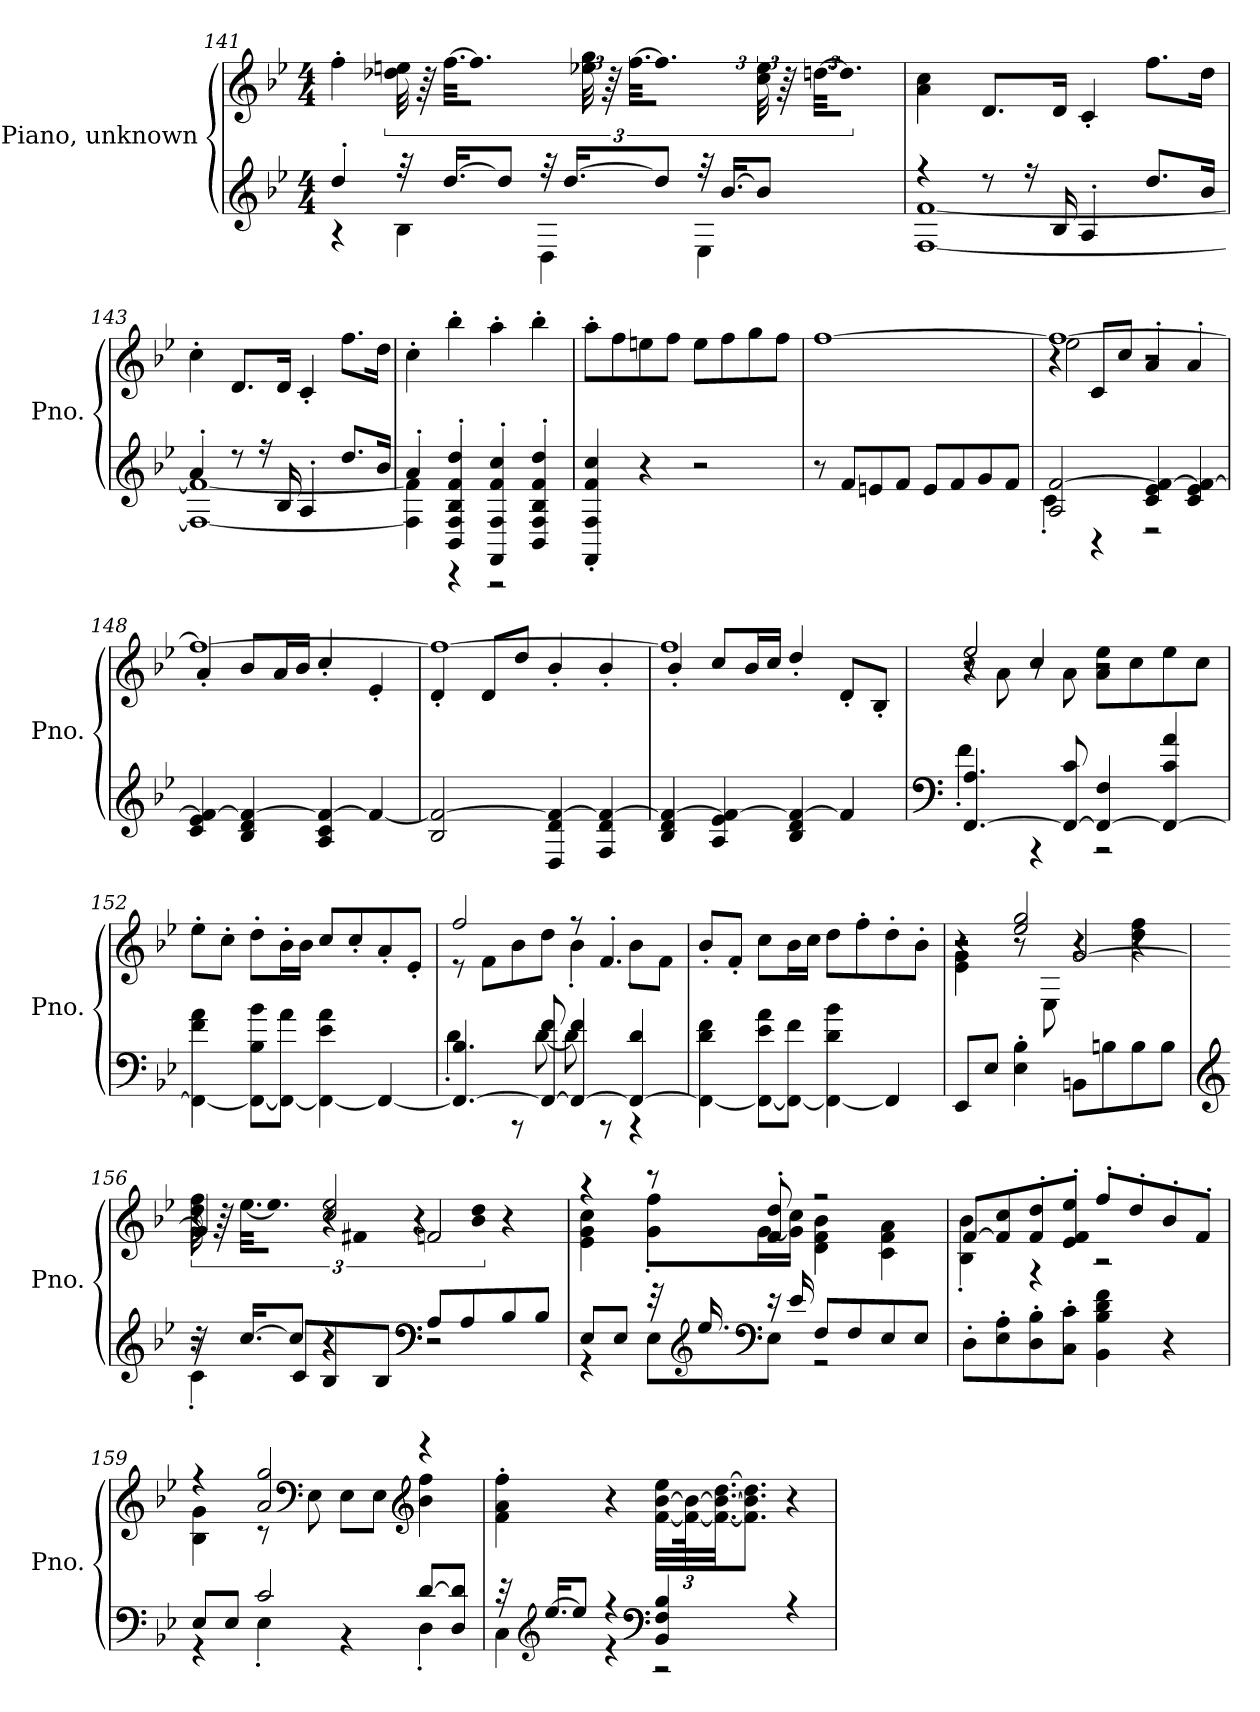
**kern	**kern
*part1	*part1
*staff2	*staff1
*I"Piano, unknown	*
*I'Pno.	*
*clefG2	*clefG2
*k[b-e-]	*k[b-e-]
*M4/4	*M4/4
=141	=141
*^	*
4dd'/	4r	4ff'\
32r	4B-\	48dd-X\ 48een\
.	.	96r
[16.dd/KL	.	[48.ff\KKL
.	.	8.ff\J]
8dd/J]	.	.
32r	4D\	48ee-X\ 48gg\
.	.	96r
[16.dd/KL	.	[48.ff\KKL
.	.	8.ff\J]
8dd/J]	.	.
32r	4E-\	48cc\ 48ee-\
.	.	96r
[16.b-/KL	.	[48.ddn\KKL
.	.	8.dd\J]
8b-/J]	.	.
!!LO:PB:g=z
=142	=142	=142
4r	[1F [1f	4a\ 4cc\
8r	.	8.d/L
16r	.	.
16B-/	.	16d/Jk
4A'/	.	4c'/
8.dd/L	.	8.ff\L
16b-/Jk	.	16dd\Jk
=143	=143	=143
4a'/	1F_ 1f_	4cc'\
8r	.	8.d/L
16r	.	.
16B-/	.	16d/Jk
4A'/	.	4c'/
8.dd/L	.	8.ff\L
16b-/Jk	.	16dd\Jk
=144	=144	=144
4a'/	4F\] 4f\]	4cc'\
4BB-/' 4F/' 4B-/' 4f/' 4dd/'	4r	4bb-'\
4FF/' 4F/' 4f/' 4cc/'	2r	4aa'\
4BB-/' 4F/' 4B-/' 4f/' 4dd/'	.	4bb-'\
*v	*v	*
=145	=145
4FF/' 4F/' 4f/' 4cc/'	8aa'\L
.	8ff\
4r	8een\
.	8ff\J
2r	8ee\L
.	8ff\
.	8gg\
.	8ff\J
=146	=146
8r	[1ff
8f/L	.
8en/	.
8f/J	.
8e/L	.
8f/	.
8g/	.
8f/J	.
!!LO:LB:g=z
=147	=147
*^	*^
*	*	*	*^
2A/ [2f/	4c'\	1ff_	2ee-\	4r
.	4r	.	.	8c/L
.	.	.	.	8cc/J
4c/ 4e-/ 4f/_	2r	.	2r	4a'/
4c/ 4e-/ 4f/_	.	.	.	4a'/
*v	*v	*	*	*
*	*	*v	*v
=148	=148	=148
4c/ 4e-/ 4f/_	1ff_	4a'/
4B-/ 4d/ 4f/_	.	8b-/L
.	.	16a/L
.	.	16b-/JJ
4A/ 4c/ 4f/_	.	4cc'/
4f/_	.	4e-'/
=149	=149	=149
2B-/ 2f/_	1ff_	4d'/
.	.	8d/L
.	.	8dd/J
4D/ 4d/ 4f/_	.	4b-'/
4F/ 4d/ 4f/_	.	4b-'/
=150	=150	=150
4B-/ 4d/ 4f/_	1ff]	4b-'/
4A/ 4e-/ 4f/_	.	8cc/L
.	.	16b-/L
.	.	16cc/JJ
4B-/ 4d/ 4f/_	.	4dd'/
4f/]	.	8d'/L
.	.	8B-'/J
*	*v	*v
=151	=151
*clefF4	*
*^	*^
*	*	*	*^
[4.FF/ 4.A/	4f'\	2ee-/	8r	4r
.	.	.	8a\	.
.	4r	.	8r	4cc/
8FF/_ 8c/	.	.	8a\	.
4FF/_ 4F/	2r	2r	8a\ 8ee-\L	2r
.	.	.	8cc\	.
4FF/_ 4c/ 4a/	.	.	8ee-\	.
.	.	.	8cc\J	.
*v	*v	*	*	*
*	*v	*v	*v
!!LO:LB:g=z
=152	=152
4FF\_ 4f\ 4a\	8ee-'\L
.	8cc'\J
8FF\_ 8B-\ 8b-\L	8dd'\L
8FF\_ 8a\J	16b-'\L
.	16b-\JJ
4FF\_ 4e-\ 4a\	8cc/L
.	8cc'/
4FF/_	8a'/
.	8e-'/J
=153	=153
*^	*^
4.FF/_ 4.B-/	4d'\	2ff/	8r
.	.	.	8f\L
.	8r	.	8b-\
8FF/_ 8f/	[8d\	.	8dd\J
4FF/_ 4f/	8d\]	8r	4b-'\
.	8r	4.f'/	.
4FF/_ 4d/	4r	.	8b-'\L
.	.	.	8f\J
*v	*v	*	*
*	*v	*v
=154	=154
4FF\_ 4d\ 4f\	8b-'/L
.	8f'/J
8FF\_ 8e-\ 8a\L	8cc\L
8FF\_ 8f\J	16b-\L
.	16cc\JJ
4FF\_ 4d\ 4b-\	8dd\L
.	8ff'\
4FF/]	8dd'\
.	8b-'\J
=155	=155
*	*^
*	*	*^
8EE-/L	4r	4e-\ 4g\	2r
8E-/J	.	.	.
4E-\' 4B-\'	2ee-/ 2gg/	8r	.
.	.	8E-\	.
8BBn\L	.	4r	[2g/
8Bn\	.	.	.
8B\	4r	4dd\ 4ff\	.
8B\J	.	.	.
!!LO:LB:g=z	!!	!!
=156	=156	=156	=156
*clefG2	*	*	*
*^	*	*	*
*	*^	*	*	*
32r	4c'\	8r	4r	48dd\ 48ff\	4g/]
.	.	.	.	96r	.
[16.cc/KL	.	.	.	[48.ee-\KKL	.
.	.	.	.	8.ee-\J]	.
8cc/J]	.	8c/L	.	.	.
4r	4r	8B-/	2cc/ 2ee-/	4f#X\	4r
.	.	8B-/J	.	.	.
*clefF4	*	*	*	*	*
2r	2r	8A/L	.	4r	2fn/
.	.	8A/	.	.	.
.	.	8B-/	4r	4b-\ 4dd\	.
.	.	8B-/J	.	.	.
*	*v	*v	*	*	*
*	*	*	*v	*v
=157	=157	=157	=157
8E-/L	4r	4r	4e-\ 4g\ 4cc\
8E-/J	.	.	.
32r	8E-\L	8r	8g\' 8ff\'L
*clefG2	*	*	*
16.ee-/	.	.	.
*clefF4	*	*	*
16r	8E-\J	8f/' 8dd/'	[16g\L
16e-/	.	.	16g\] 16cc\JJ
8F/L	2r	2r	4d\ 4f\ 4b-\
8F/	.	.	.
8E-/	.	.	4c\ 4f\ 4a\
8E-/J	.	.	.
*v	*v	*	*
=158	=158	=158
8D'\L	[8f/L	4B-\' 4b-\'
8E-\' 8A\'	8f/] 8cc/	.
8D\' 8B-\'	8f/' 8dd/'	4r
8C\' 8c\'J	8e-/' 8f/' 8ee-/'J	.
4BB-\ 4B-\ 4d\ 4f\	8ff'/L	2r
.	8dd'/	.
4r	8b-'/	.
.	8f'/J	.
!!LO:LB:g=z	!!
=159	=159	=159
*^	*	*
8E-/L	4r	4r	4B-\ 4g\
8E-/J	.	.	.
2c/	4E-'\	2a/ 2gg/	8r
*	*	*clefF4	*
.	.	.	8E-\
.	4r	.	8E-\L
.	.	.	8E-\J
*	*	*clefG2	*
[8d/L	4D'\	4r	4b-\ 4ff\
8D/ 8d/]J	.	.	.
*	*	*v	*v
=160	=160	=160
32r	4C\	4f\' 4a\' 4ff\'
*clefG2	*	*
[16.ee-/KL	.	.
8ee-/J]	.	.
4r	4r	4r
*clefF4	*	*
*	*	*Xbrackettup
4BB-/ 4F/ 4B-/	2r	[48f\ [48b-\ 48ee-\LLL
.	.	96f\_ 96b-\_K
.	.	48.f\_ 48.b-\_ [48.dd\JJ
.	.	8.f\] 8.b-\] 8.dd\]J
4r	.	4r
*v	*v	*
=	=
*-	*-
